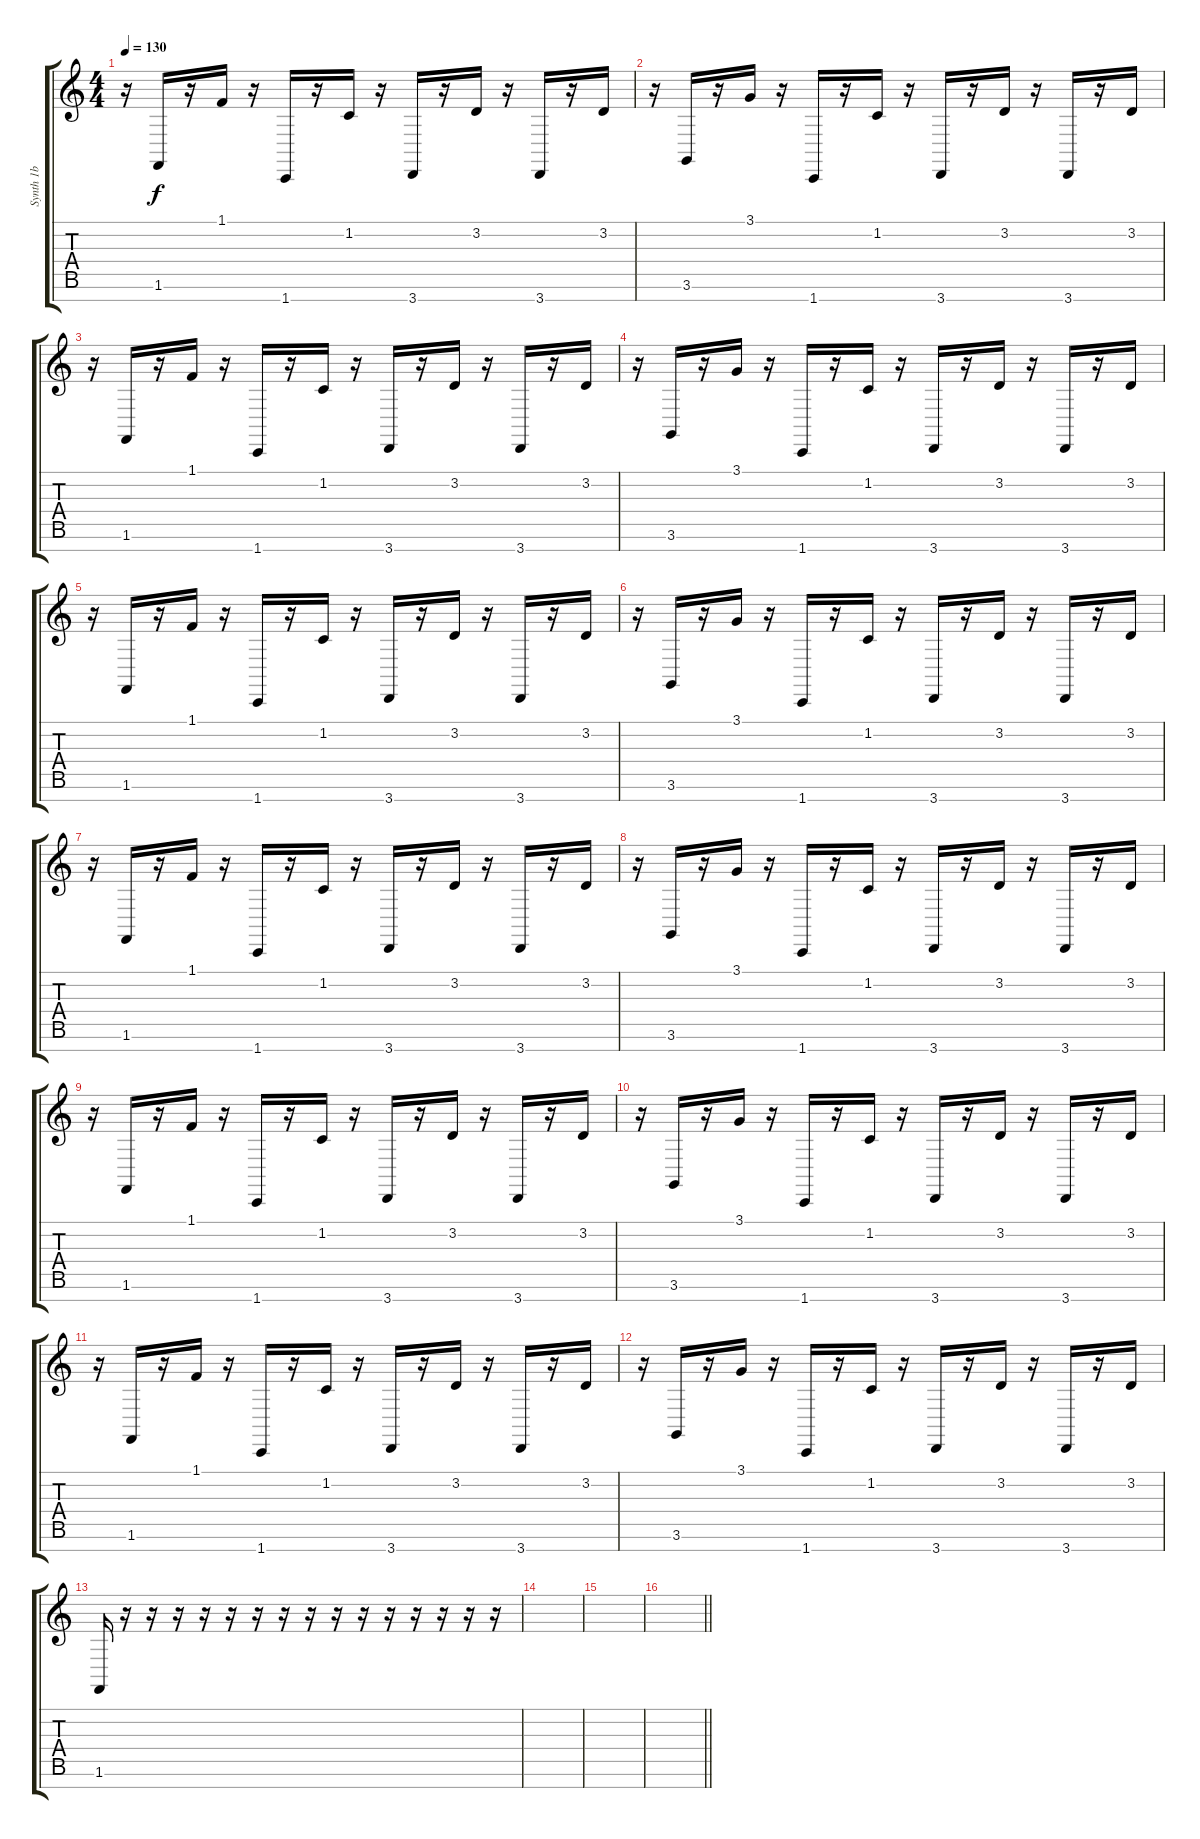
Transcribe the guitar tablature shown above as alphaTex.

\track ("Synth 1b" "Synth 1b") {instrument lead8bassandlead}
\staff {score tabs}
\tuning (E4 B3 G3 D3 A2 E2 B1) {hide}
\ts (4 4)
\tempo 130
\clef g2
\ks c
r.16{dy f} 1.6.16 r.16 1.1.16 r.16 1.7.16 r.16 1.2.16 r.16 3.7.16 r.16 3.2.16 r.16 3.7.16 r.16 3.2.16 |
r.16 3.6.16 r.16 3.1.16 r.16 1.7.16 r.16 1.2.16 r.16 3.7.16 r.16 3.2.16 r.16 3.7.16 r.16 3.2.16 |
r.16 1.6.16 r.16 1.1.16 r.16 1.7.16 r.16 1.2.16 r.16 3.7.16 r.16 3.2.16 r.16 3.7.16 r.16 3.2.16 |
r.16 3.6.16 r.16 3.1.16 r.16 1.7.16 r.16 1.2.16 r.16 3.7.16 r.16 3.2.16 r.16 3.7.16 r.16 3.2.16 |
r.16 1.6.16 r.16 1.1.16 r.16 1.7.16 r.16 1.2.16 r.16 3.7.16 r.16 3.2.16 r.16 3.7.16 r.16 3.2.16 |
r.16 3.6.16 r.16 3.1.16 r.16 1.7.16 r.16 1.2.16 r.16 3.7.16 r.16 3.2.16 r.16 3.7.16 r.16 3.2.16 |
r.16 1.6.16 r.16 1.1.16 r.16 1.7.16 r.16 1.2.16 r.16 3.7.16 r.16 3.2.16 r.16 3.7.16 r.16 3.2.16 |
r.16 3.6.16 r.16 3.1.16 r.16 1.7.16 r.16 1.2.16 r.16 3.7.16 r.16 3.2.16 r.16 3.7.16 r.16 3.2.16 |
r.16 1.6.16 r.16 1.1.16 r.16 1.7.16 r.16 1.2.16 r.16 3.7.16 r.16 3.2.16 r.16 3.7.16 r.16 3.2.16 |
r.16 3.6.16 r.16 3.1.16 r.16 1.7.16 r.16 1.2.16 r.16 3.7.16 r.16 3.2.16 r.16 3.7.16 r.16 3.2.16 |
r.16 1.6.16 r.16 1.1.16 r.16 1.7.16 r.16 1.2.16 r.16 3.7.16 r.16 3.2.16 r.16 3.7.16 r.16 3.2.16 |
r.16 3.6.16 r.16 3.1.16 r.16 1.7.16 r.16 1.2.16 r.16 3.7.16 r.16 3.2.16 r.16 3.7.16 r.16 3.2.16 |
1.6.16 r.16 r.16 r.16 r.16 r.16 r.16 r.16 r.16 r.16 r.16 r.16 r.16 r.16 r.16 r.16 |
|
|
\barLineRight lightlight
